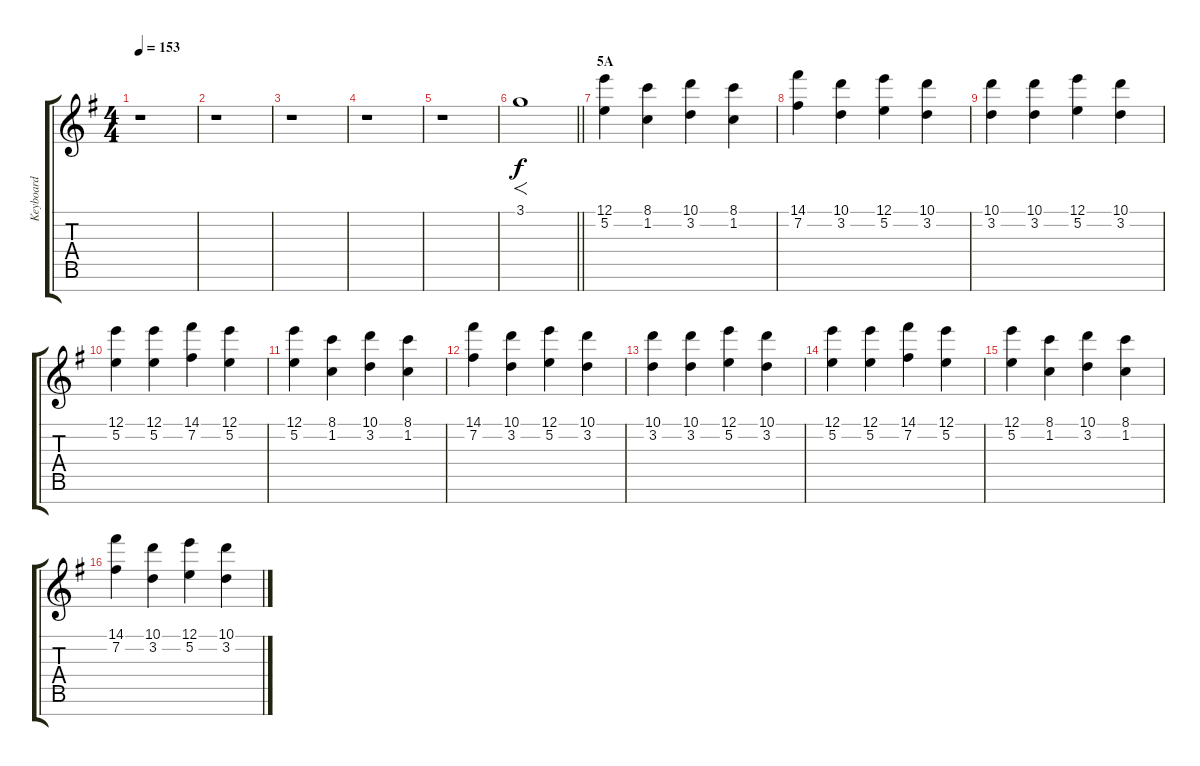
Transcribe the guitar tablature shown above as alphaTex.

\track ("Keyboard" "Keyboard") {instrument rockorgan}
\staff {score tabs}
\tuning (E5 B4 G4 D4 A3 E3 B2) {hide}
\ts (4 4)
\tempo 153
\clef g2
\ks g
r.1{dy f} |
r.1 |
r.1 |
r.1 |
r.1 |
\barLineRight lightlight
3.1.1{f} |
\section ("" "5A")
(12.1 5.2).4 (8.1 1.2).4 (10.1 3.2).4 (8.1 1.2).4 |
(14.1 7.2).4 (10.1 3.2).4 (12.1 5.2).4 (10.1 3.2).4 |
(10.1 3.2).4 (10.1 3.2).4 (12.1 5.2).4 (10.1 3.2).4 |
(12.1 5.2).4 (12.1 5.2).4 (14.1 7.2).4 (12.1 5.2).4 |
(12.1 5.2).4 (8.1 1.2).4 (10.1 3.2).4 (8.1 1.2).4 |
(14.1 7.2).4 (10.1 3.2).4 (12.1 5.2).4 (10.1 3.2).4 |
(10.1 3.2).4 (10.1 3.2).4 (12.1 5.2).4 (10.1 3.2).4 |
(12.1 5.2).4 (12.1 5.2).4 (14.1 7.2).4 (12.1 5.2).4 |
(12.1 5.2).4 (8.1 1.2).4 (10.1 3.2).4 (8.1 1.2).4 |
(14.1 7.2).4 (10.1 3.2).4 (12.1 5.2).4 (10.1 3.2).4
